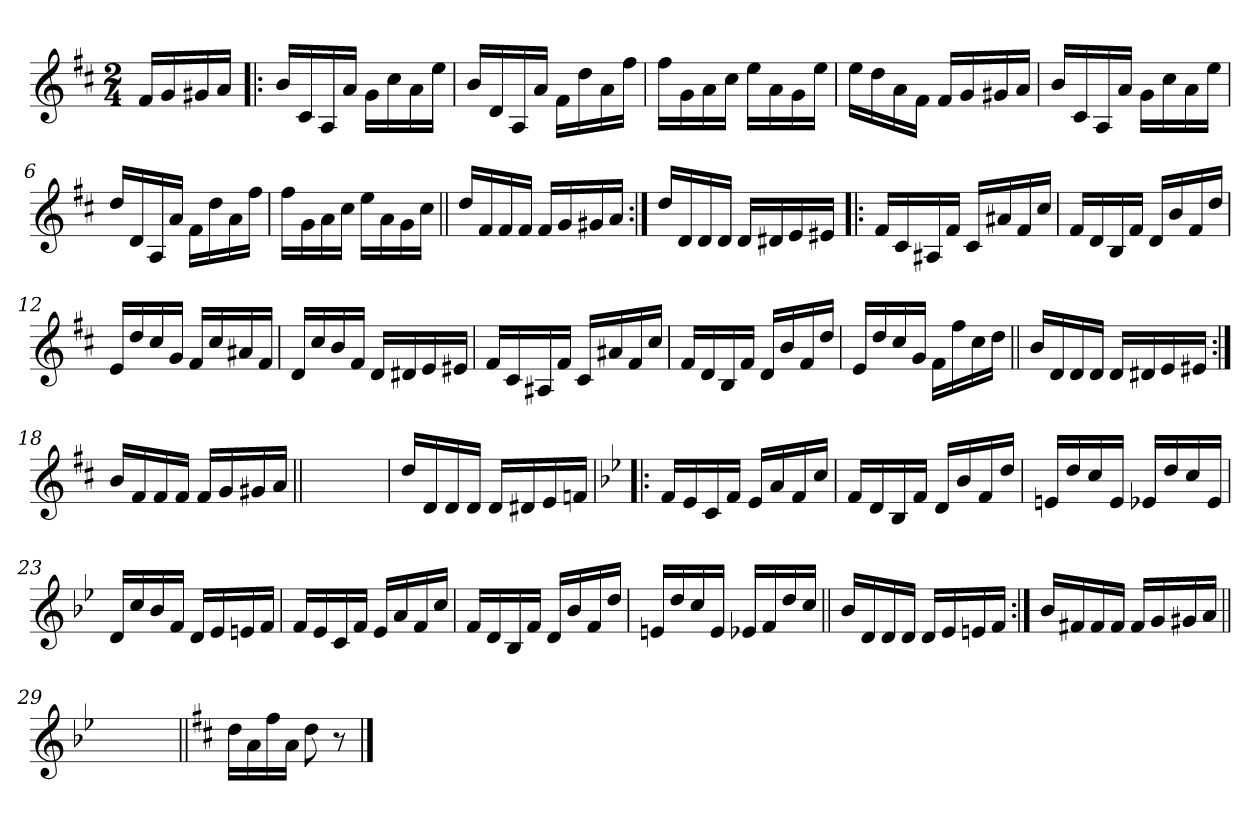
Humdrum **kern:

**kern
*part1
*staff1
*clefG2
*k[f#c#]
*D:
*M2/4
=
16f#/LL
16g/
16g#X/
16a/JJ
=1!|:
16b/LL
16c#/
16A/
16a/JJ
16g\LL
16cc#\
16a\
16ee\JJ
=2
16b/LL
16d/
16A/
16a/JJ
16f#\LL
16dd\
16a\
16ff#\JJ
=3
16ff#\LL
16g\
16a\
16cc#\JJ
16ee\LL
16a\
16g\
16ee\JJ
!!LO:LB:g=z
=4
16ee\LL
16dd\
16a\
16f#\JJ
16f#/LL
16g/
16g#X/
16a/JJ
=5
16b/LL
16c#/
16A/
16a/JJ
16g\LL
16cc#\
16a\
16ee\JJ
=6
16dd/LL
16d/
16A/
16a/JJ
16f#\LL
16dd\
16a\
16ff#\JJ
=7
16ff#\LL
16g\
16a\
16cc#\JJ
16ee\LL
16a\
16g\
16cc#\JJ
!!LO:LB:g=z
=8||
16dd/LL
16f#/
16f#/
16f#/JJ
16f#/LL
16g/
16g#X/
16a/JJ
=9:|!
16dd/LL
16d/
16d/
16d/JJ
16d/LL
16d#X/
16e/
16e#X/JJ
=10!|:
16f#/LL
16c#/
16A#X/
16f#/JJ
16c#/LL
16a#X/
16f#/
16cc#/JJ
=11
16f#/LL
16d/
16B/
16f#/JJ
16d/LL
16b/
16f#/
16dd/JJ
!!LO:LB:g=z
=12
16e/LL
16dd/
16cc#/
16g/JJ
16f#/LL
16cc#/
16a#X/
16f#/JJ
=13
16d/LL
16cc#/
16b/
16f#/JJ
16d/LL
16d#X/
16e/
16e#X/JJ
=14
16f#/LL
16c#/
16A#X/
16f#/JJ
16c#/LL
16a#X/
16f#/
16cc#/JJ
=15
16f#/LL
16d/
16B/
16f#/JJ
16d/LL
16b/
16f#/
16dd/JJ
!!LO:LB:g=z
=16
16e/LL
16dd/
16cc#/
16g/JJ
16f#\LL
16ff#\
16cc#\
16dd\JJ
=17||
16b/LL
16d/
16d/
16d/JJ
16d/LL
16d#X/
16e/
16e#X/JJ
=18:|!
16b/LL
16f#/
16f#/
16f#/JJ
16f#/LL
16g/
16g#X/
16a/JJ
=18X1||
*stria0
2ryy
!!LO:LB:g=z
=19
*stria5
16dd/LL
16d/
16d/
16d/JJ
16d/LL
16d#X/
16e/
16fn/JJ
=20!|:
*k[b-e-]
*B-:
16f/LL
16e-/
16c/
16f/JJ
16e-/LL
16a/
16f/
16cc/JJ
=21
16f/LL
16d/
16B-/
16f/JJ
16d/LL
16b-/
16f/
16dd/JJ
=22
16en/LL
16dd/
16cc/
16e/JJ
16e-X/LL
16dd/
16cc/
16e-/JJ
!!LO:LB:g=z
=23
16d/LL
16cc/
16b-/
16f/JJ
16d/LL
16e-/
16en/
16f/JJ
=24
16f/LL
16e-/
16c/
16f/JJ
16e-/LL
16a/
16f/
16cc/JJ
=25
16f/LL
16d/
16B-/
16f/JJ
16d/LL
16b-/
16f/
16dd/JJ
=26
16en/LL
16dd/
16cc/
16e/JJ
16e-X/LL
16f/
16dd/
16cc/JJ
!!LO:LB:g=z
=27||
16b-/LL
16d/
16d/
16d/JJ
16d/LL
16e-/
16en/
16f/JJ
=28:|!
16b-/LL
16f#X/
16f#/
16f#/JJ
16f#/LL
16g/
16g#X/
16a/JJ
=29||
*stria0
2ryy
=30||
*stria5
*k[f#c#]
*D:
16dd\LL
16a\
16ff#\
16a\JJ
8dd\
8r
==
*-
